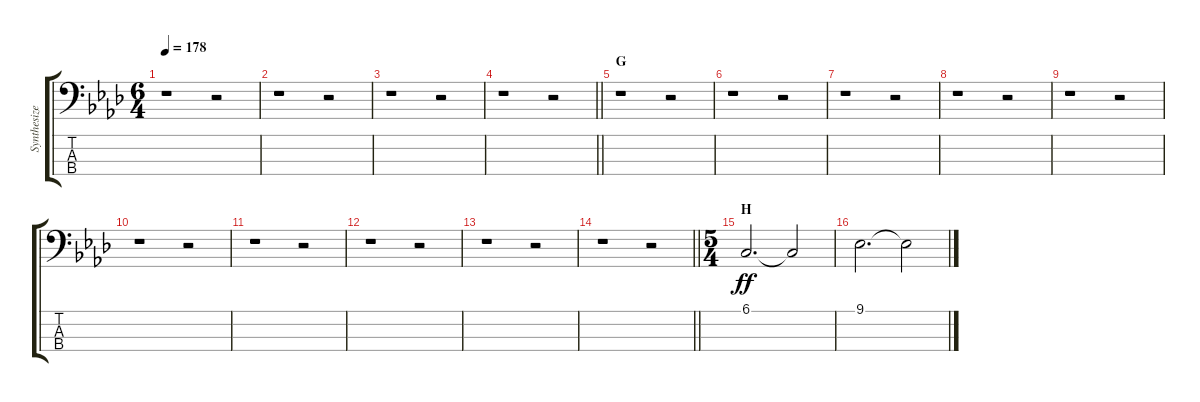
\track ("Synthesizer II" "Synthesize") {instrument pad2warm}
\staff {score tabs}
\tuning (Gb2 Db2 Ab1 Db1) {hide}
\ts (6 4)
\tempo 178
\clef f4
\ks ab
r.1{dy ff} r.2 |
r.1 r.2 |
r.1 r.2 |
\barLineRight lightlight
r.1 r.2 |
\section ("" "G")
r.1 r.2 |
r.1 r.2 |
r.1 r.2 |
r.1 r.2 |
r.1 r.2 |
r.1 r.2 |
r.1 r.2 |
r.1 r.2 |
r.1 r.2 |
\barLineRight lightlight
r.1 r.2 |
\ts (5 4)
\section ("" "H")
6.1.2{d} 6.1{t}.2 |
9.1.2{d} 9.1{t}.2
